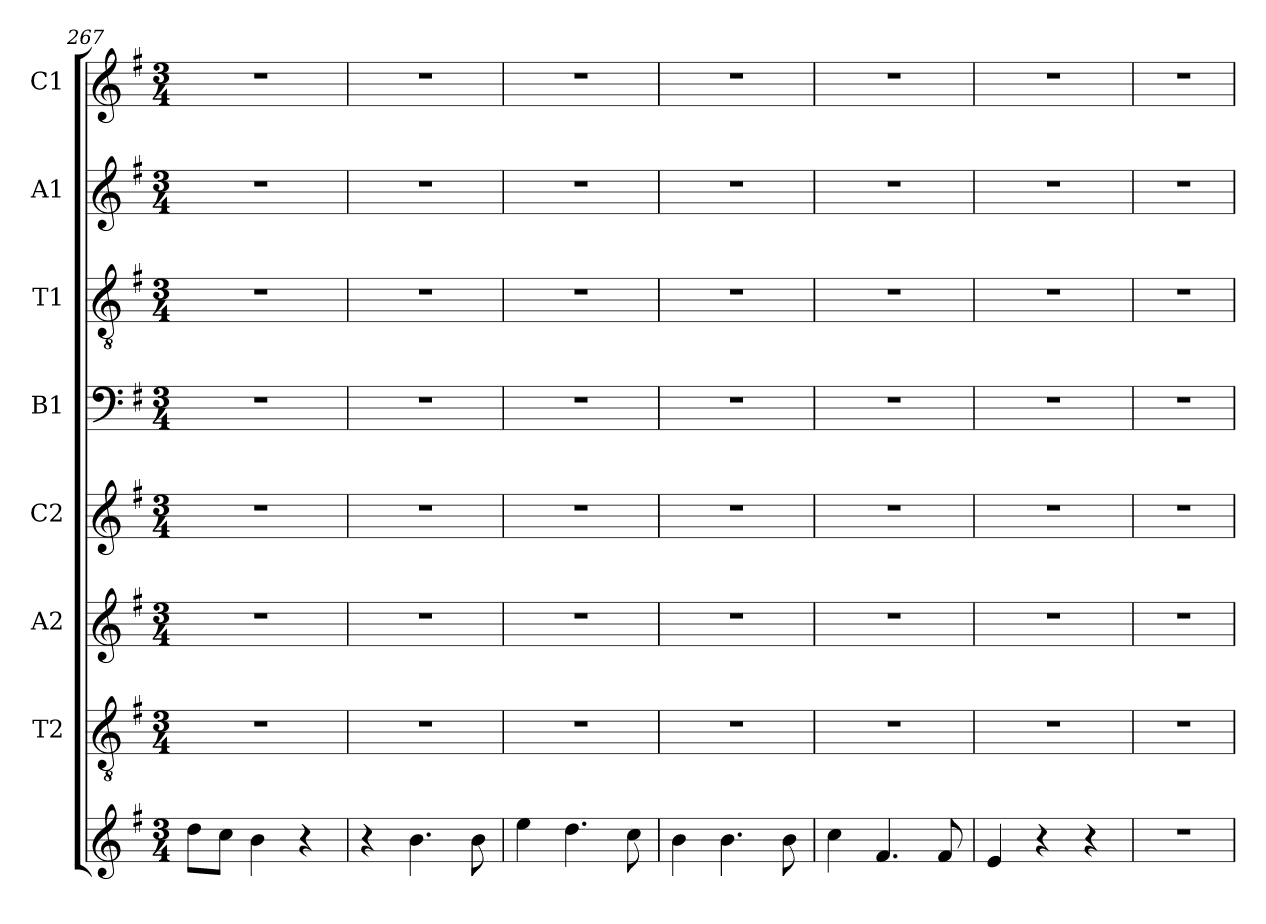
**kern	**kern	**kern	**kern	**kern	**kern	**kern	**kern
*part8	*part7	*part6	*part5	*part4	*part3	*part2	*part1
*staff8	*staff7	*staff6	*staff5	*staff4	*staff3	*staff2	*staff1
*	*I"T2	*I"A2	*I"C2	*I"B1	*I"T1	*I"A1	*I"C1
*	*I'T2	*I'A2	*I'C2	*I'B1	*I'T1	*I'A1	*I'C1
*clefG2	*clefGv2	*clefG2	*clefG2	*clefF4	*clefGv2	*clefG2	*clefG2
*k[f#]	*k[f#]	*k[f#]	*k[f#]	*k[f#]	*k[f#]	*k[f#]	*k[f#]
*G:	*G:	*G:	*G:	*G:	*G:	*G:	*G:
*M3/4	*M3/4	*M3/4	*M3/4	*M3/4	*M3/4	*M3/4	*M3/4
=267	=267	=267	=267	=267	=267	=267	=267
8dd\L	2.r	2.r	2.r	2.r	2.r	2.r	2.r
8cc\J	.	.	.	.	.	.	.
4b\	.	.	.	.	.	.	.
4r	.	.	.	.	.	.	.
=268	=268	=268	=268	=268	=268	=268	=268
4r	2.r	2.r	2.r	2.r	2.r	2.r	2.r
4.b\	.	.	.	.	.	.	.
8b\	.	.	.	.	.	.	.
!!LO:LB:g=z
=269	=269	=269	=269	=269	=269	=269	=269
4ee\	2.r	2.r	2.r	2.r	2.r	2.r	2.r
4.dd\	.	.	.	.	.	.	.
8cc\	.	.	.	.	.	.	.
=270	=270	=270	=270	=270	=270	=270	=270
4b\	2.r	2.r	2.r	2.r	2.r	2.r	2.r
4.b\	.	.	.	.	.	.	.
8b\	.	.	.	.	.	.	.
=271	=271	=271	=271	=271	=271	=271	=271
4cc\	2.r	2.r	2.r	2.r	2.r	2.r	2.r
4.f#/	.	.	.	.	.	.	.
8f#/	.	.	.	.	.	.	.
=272	=272	=272	=272	=272	=272	=272	=272
4e/	2.r	2.r	2.r	2.r	2.r	2.r	2.r
4r	.	.	.	.	.	.	.
4r	.	.	.	.	.	.	.
=273	=273	=273	=273	=273	=273	=273	=273
!LO:N:vis=1	!	!	!	!	!	!	!
2.r	2.r	2.r	2.r	2.r	2.r	2.r	2.r
=	=	=	=	=	=	=	=
*-	*-	*-	*-	*-	*-	*-	*-
